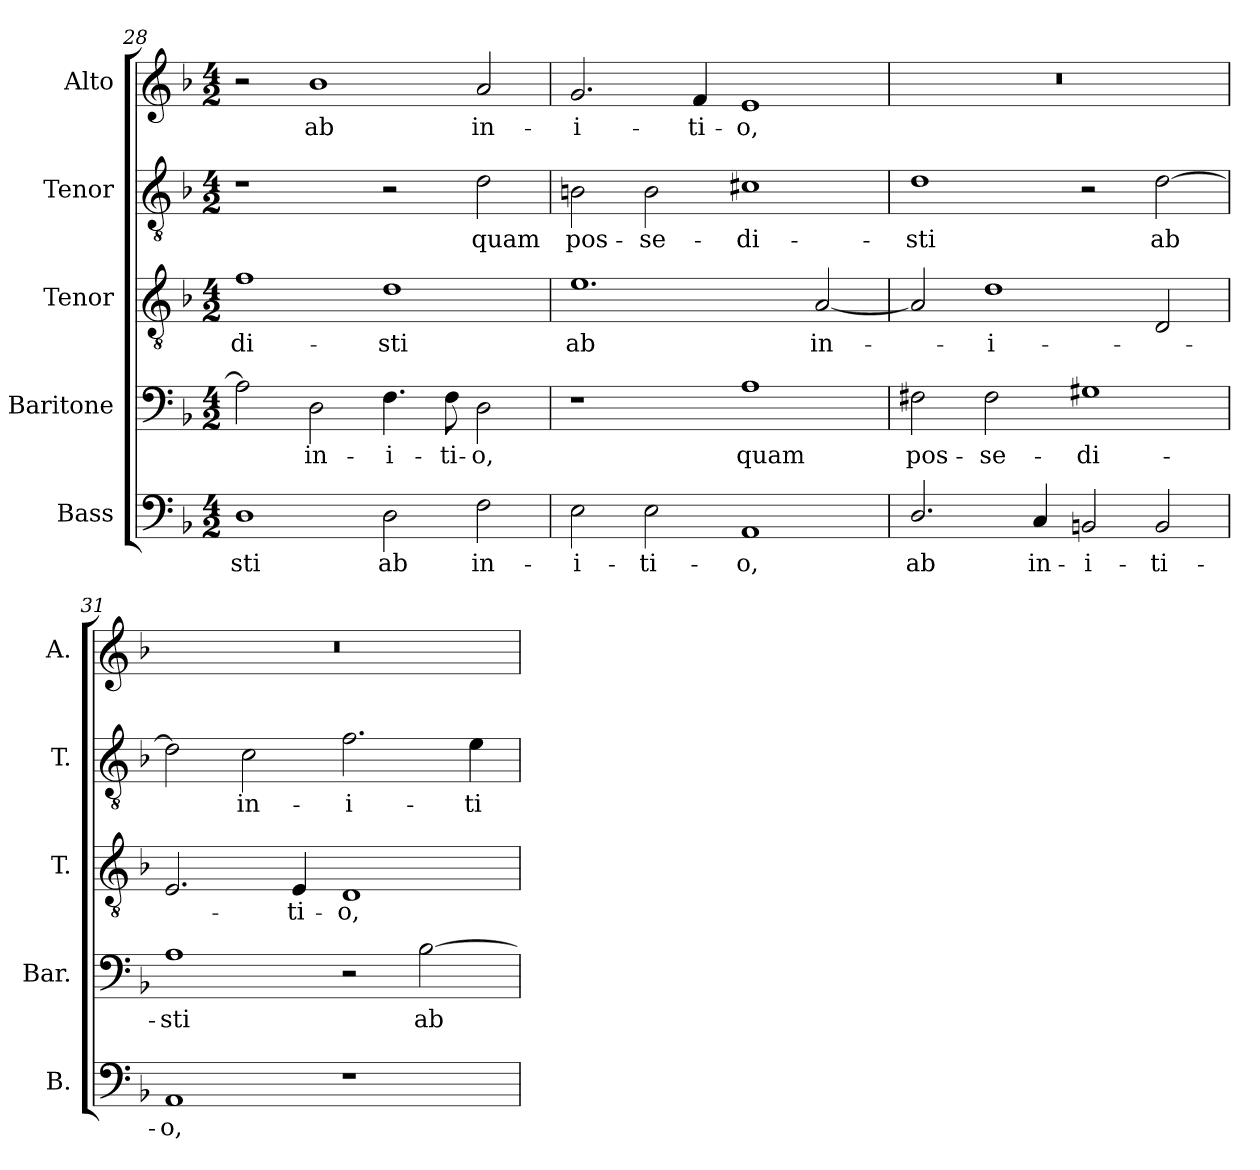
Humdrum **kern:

**kern	**text	**kern	**text	**kern	**text	**kern	**text	**kern	**text
*part5	*part5	*part4	*part4	*part3	*part3	*part2	*part2	*part1	*part1
*staff5	*staff5	*staff4	*staff4	*staff3	*staff3	*staff2	*staff2	*staff1	*staff1
*I"Bass	*	*I"Baritone	*	*I"Tenor	*	*I"Tenor	*	*I"Alto	*
*I'B.	*	*I'Bar.	*	*I'T.	*	*I'T.	*	*I'A.	*
*clefF4	*	*clefF4	*	*clefGv2	*	*clefGv2	*	*clefG2	*
*	*	*	*	*ITrd7c12	*	*ITrd7c12	*	*	*
*k[b-]	*	*k[b-]	*	*k[b-]	*	*k[b-]	*	*k[b-]	*
*F:	*	*F:	*	*F:	*	*F:	*	*F:	*
*M4/2	*	*M4/2	*	*M4/2	*	*M4/2	*	*M4/2	*
=28	=28	=28	=28	=28	=28	=28	=28	=28	=28
!	!LO:LY:b:color=#000000	!	!	!	!	!	!	!	!
!	!	!	!	!	!LO:LY:b:color=#000000	!	!	!	!
1Di	-sti	2Ai\]	.	1Fi	-di-	1r	.	2r	.
!	!	!	!LO:LY:b:color=#000000	!	!	!	!	!	!
!	!	!	!	!	!	!	!	!	!LO:LY:b:color=#000000
.	.	2Di\	in-	.	.	.	.	1b-i	ab
!	!LO:LY:b:color=#000000	!	!	!	!	!	!	!	!
!	!	!	!LO:LY:b:color=#000000	!	!	!	!	!	!
!	!	!	!	!	!LO:LY:b:color=#000000	!	!	!	!
2Di\	ab	4.Fi\	-i-	1Di	-sti	2r	.	.	.
!	!	!	!LO:LY:b:color=#000000	!	!	!	!	!	!
.	.	8Fi\	-ti-	.	.	.	.	.	.
!	!LO:LY:b:color=#000000	!	!	!	!	!	!	!	!
!	!	!	!LO:LY:b:color=#000000	!	!	!	!	!	!
!	!	!	!	!	!	!	!LO:LY:b:color=#000000	!	!
!	!	!	!	!	!	!	!	!	!LO:LY:b:color=#000000
2Fi\	in-	2Di\	-o,	.	.	2Di\	quam	2ai/	in-
=29	=29	=29	=29	=29	=29	=29	=29	=29	=29
!	!LO:LY:b:color=#000000	!	!	!	!	!	!	!	!
!	!	!	!	!	!LO:LY:b:color=#000000	!	!	!	!
!	!	!	!	!	!	!	!LO:LY:b:color=#000000	!	!
!	!	!	!	!	!	!	!	!	!LO:LY:b:color=#000000
2Ei\	-i-	1r	.	1.Ei	ab	2BBni\	pos-	2.gi/	-i-
!	!LO:LY:b:color=#000000	!	!	!	!	!	!	!	!
!	!	!	!	!	!	!	!LO:LY:b:color=#000000	!	!
2Ei\	-ti-	.	.	.	.	2BBi\	-se-	.	.
!	!	!	!	!	!	!	!	!	!LO:LY:b:color=#000000
.	.	.	.	.	.	.	.	4fi/	-ti-
!	!LO:LY:b:color=#000000	!	!	!	!	!	!	!	!
!	!	!	!LO:LY:b:color=#000000	!	!	!	!	!	!
!	!	!	!	!	!	!	!LO:LY:b:color=#000000	!	!
!	!	!	!	!	!	!	!	!	!LO:LY:b:color=#000000
1AAi	-o,	1Ai	quam	.	.	1C#Xi	-di-	1ei	-o,
!	!	!	!	!	!LO:LY:b:color=#000000	!	!	!	!
.	.	.	.	[2AAi/	in-	.	.	.	.
!!LO:PB:g=z
=30	=30	=30	=30	=30	=30	=30	=30	=30	=30
!	!LO:LY:b:color=#000000	!	!	!	!	!	!	!	!
!	!	!	!LO:LY:b:color=#000000	!	!	!	!	!	!
!	!	!	!	!	!	!	!LO:LY:b:color=#000000	!LO:N:vis=1	!
2.Di/	ab	2F#Xi\	pos-	2AAi/]	.	1Di	-sti	0r	.
!	!	!	!LO:LY:b:color=#000000	!	!	!	!	!	!
!	!	!	!	!	!LO:LY:b:color=#000000	!	!	!	!
.	.	2F#i\	-se-	1Di	-i-	.	.	.	.
!	!LO:LY:b:color=#000000	!	!	!	!	!	!	!	!
4Ci/	in-	.	.	.	.	.	.	.	.
!	!LO:LY:b:color=#000000	!	!	!	!	!	!	!	!
!	!	!	!LO:LY:b:color=#000000	!	!	!	!	!	!
2BBni/	-i-	1G#Xi	-di-	.	.	2r	.	.	.
!	!LO:LY:b:color=#000000	!	!	!	!	!	!	!	!
!	!	!	!	!	!	!	!LO:LY:b:color=#000000	!	!
2BBi/	-ti-	.	.	2DDi/	.	[2Di\	ab	.	.
=31	=31	=31	=31	=31	=31	=31	=31	=31	=31
!	!LO:LY:b:color=#000000	!	!	!	!	!	!	!	!
!	!	!	!LO:LY:b:color=#000000	!	!	!	!	!LO:N:vis=1	!
1AAi	-o,	1Ai	-sti	2.EEi/	.	2Di\]	.	0r	.
!	!	!	!	!	!	!	!LO:LY:b:color=#000000	!	!
.	.	.	.	.	.	2Ci\	in-	.	.
!	!	!	!	!	!LO:LY:b:color=#000000	!	!	!	!
.	.	.	.	4EEi/	-ti-	.	.	.	.
!	!	!	!	!	!LO:LY:b:color=#000000	!	!	!	!
!	!	!	!	!	!	!	!LO:LY:b:color=#000000	!	!
1r	.	2r	.	1DDi	-o,	2.Fi\	-i-	.	.
!	!	!	!LO:LY:b:color=#000000	!	!	!	!	!	!
.	.	[2B-i\	ab	.	.	.	.	.	.
!	!	!	!	!	!	!	!LO:LY:b:color=#000000	!	!
.	.	.	.	.	.	4Ei\	-ti-	.	.
=	=	=	=	=	=	=	=	=	=
*-	*-	*-	*-	*-	*-	*-	*-	*-	*-
